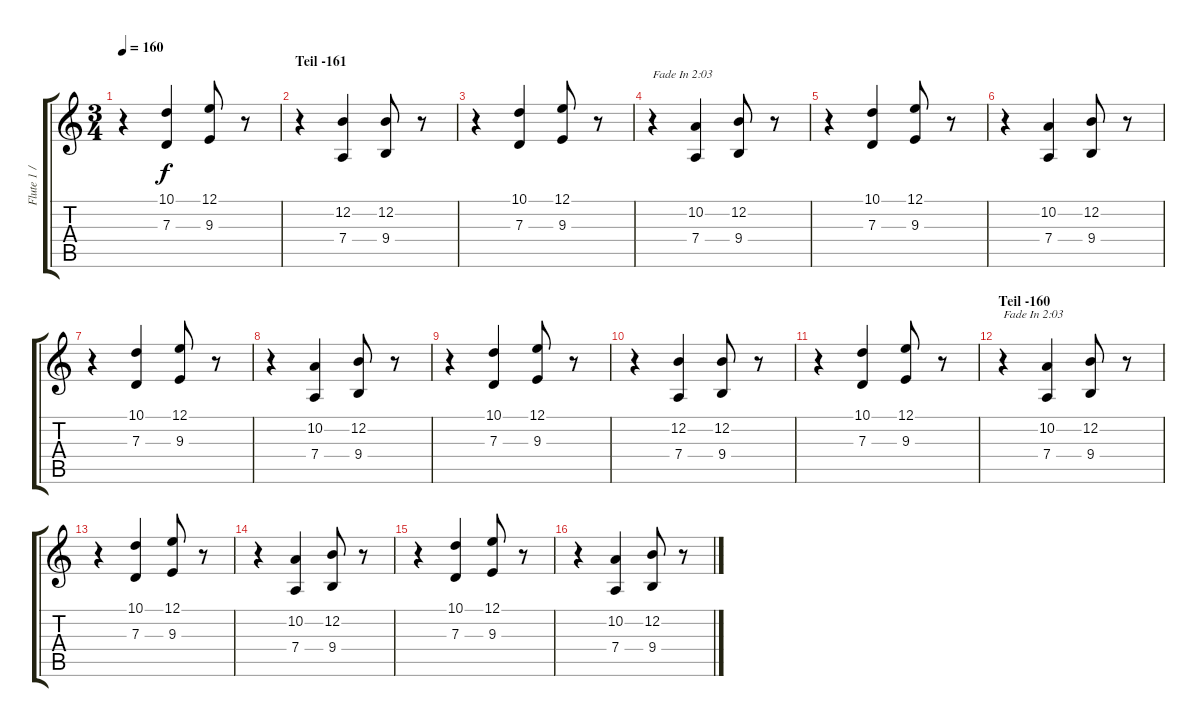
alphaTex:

\track ("Flute 1 / Tempo" "Flute 1 / ") {instrument flute}
\staff {score tabs}
\tuning (E4 B3 G3 D3 A2 E2) {hide}
\ts (3 4)
\tempo 160
\clef g2
\ks c
r.4{dy f} (10.1 7.3).4 (12.1 9.3).8 r.8 |
\section ("" "Teil -161")
r.4 (12.2 7.4).4 (12.2 9.4).8 r.8 |
r.4 (10.1 7.3).4 (12.1 9.3).8 r.8 |
r.4{txt "Fade In 2:03"} (10.2 7.4).4 (12.2 9.4).8 r.8 |
r.4 (10.1 7.3).4 (12.1 9.3).8 r.8 |
r.4 (10.2 7.4).4 (12.2 9.4).8 r.8 |
r.4 (10.1 7.3).4 (12.1 9.3).8 r.8 |
r.4 (10.2 7.4).4 (12.2 9.4).8 r.8 |
r.4 (10.1 7.3).4 (12.1 9.3).8 r.8 |
r.4 (12.2 7.4).4 (12.2 9.4).8 r.8 |
r.4 (10.1 7.3).4 (12.1 9.3).8 r.8 |
\section ("" "Teil -160")
r.4{txt "Fade In 2:03"} (10.2 7.4).4 (12.2 9.4).8 r.8 |
r.4 (10.1 7.3).4 (12.1 9.3).8 r.8 |
r.4 (10.2 7.4).4 (12.2 9.4).8 r.8 |
r.4 (10.1 7.3).4 (12.1 9.3).8 r.8 |
r.4 (10.2 7.4).4 (12.2 9.4).8 r.8
